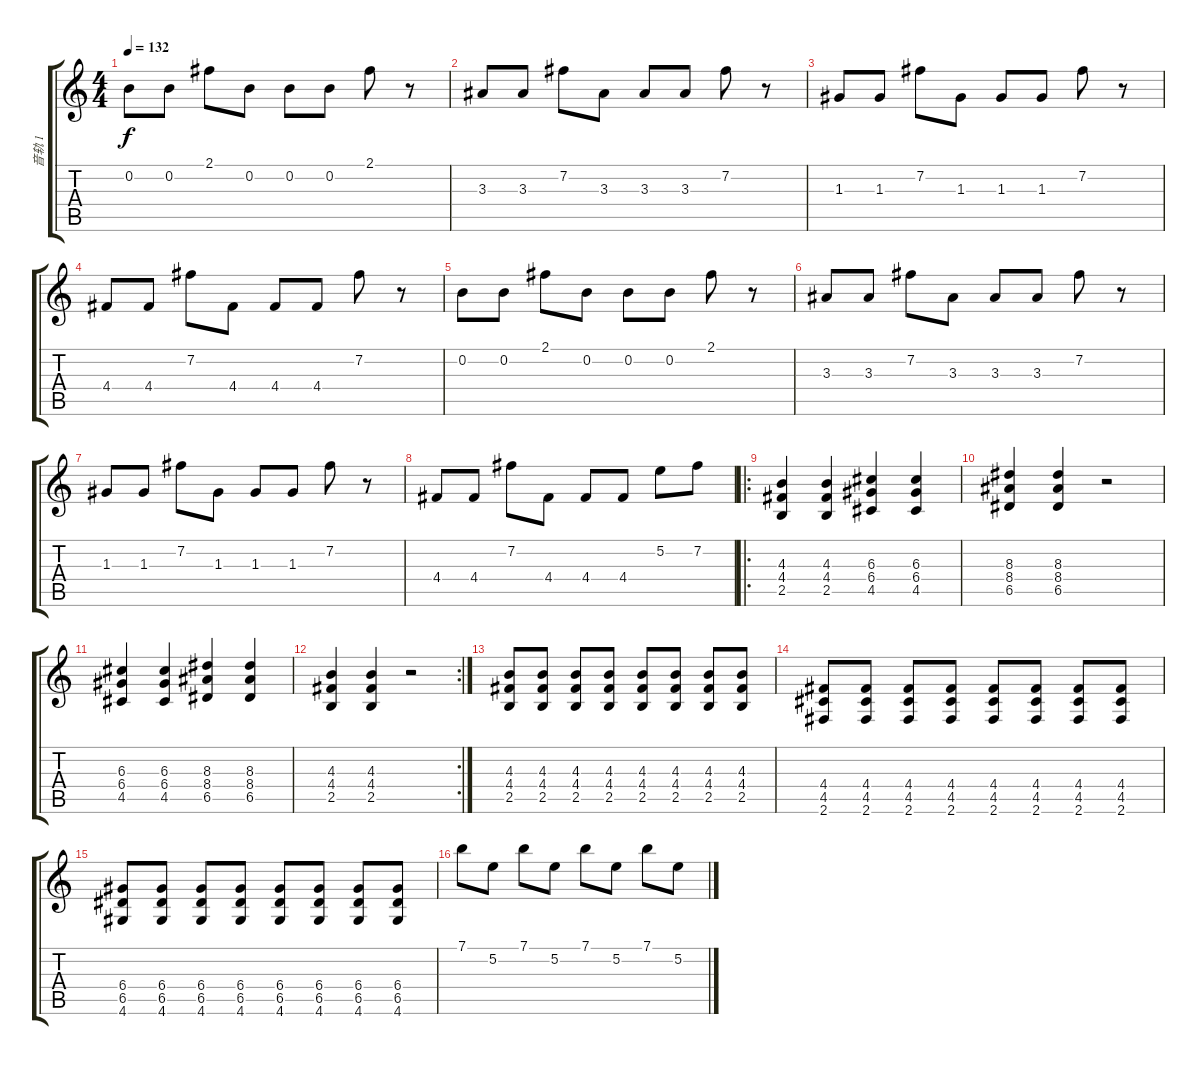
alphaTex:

\track ("音轨 1" "音轨 1") {instrument acousticguitarsteel}
\staff {score tabs}
\tuning (E4 B3 G3 D3 A2 E2) {hide}
\ts (4 4)
\tempo 132
\clef g2
\ks c
0.2.8{dy f} 0.2.8 2.1.8 0.2.8 0.2.8 0.2.8 2.1.8 r.8 |
3.3.8 3.3.8 7.2.8 3.3.8 3.3.8 3.3.8 7.2.8 r.8 |
1.3.8 1.3.8 7.2.8 1.3.8 1.3.8 1.3.8 7.2.8 r.8 |
4.4.8 4.4.8 7.2.8 4.4.8 4.4.8 4.4.8 7.2.8 r.8 |
0.2.8 0.2.8 2.1.8 0.2.8 0.2.8 0.2.8 2.1.8 r.8 |
3.3.8 3.3.8 7.2.8 3.3.8 3.3.8 3.3.8 7.2.8 r.8 |
1.3.8 1.3.8 7.2.8 1.3.8 1.3.8 1.3.8 7.2.8 r.8 |
4.4.8 4.4.8 7.2.8 4.4.8 4.4.8 4.4.8 5.2.8 7.2.8 |
\ro
(4.3 4.4 2.5).4 (4.3 4.4 2.5).4 (6.3 6.4 4.5).4 (6.3 6.4 4.5).4 |
(8.3 8.4 6.5).4 (8.3 8.4 6.5).4 r.2 |
(6.3 6.4 4.5).4 (6.3 6.4 4.5).4 (8.3 8.4 6.5).4 (8.3 8.4 6.5).4 |
\rc 2
(4.3 4.4 2.5).4 (4.3 4.4 2.5).4 r.2 |
(4.3 4.4 2.5).8 (4.3 4.4 2.5).8 (4.3 4.4 2.5).8 (4.3 4.4 2.5).8 (4.3 4.4 2.5).8 (4.3 4.4 2.5).8 (4.3 4.4 2.5).8 (4.3 4.4 2.5).8 |
(4.4 4.5 2.6).8 (4.4 4.5 2.6).8 (4.4 4.5 2.6).8 (4.4 4.5 2.6).8 (4.4 4.5 2.6).8 (4.4 4.5 2.6).8 (4.4 4.5 2.6).8 (4.4 4.5 2.6).8 |
(6.4 6.5 4.6).8 (6.4 6.5 4.6).8 (6.4 6.5 4.6).8 (6.4 6.5 4.6).8 (6.4 6.5 4.6).8 (6.4 6.5 4.6).8 (6.4 6.5 4.6).8 (6.4 6.5 4.6).8 |
7.1.8 5.2.8 7.1.8 5.2.8 7.1.8 5.2.8 7.1.8 5.2.8
